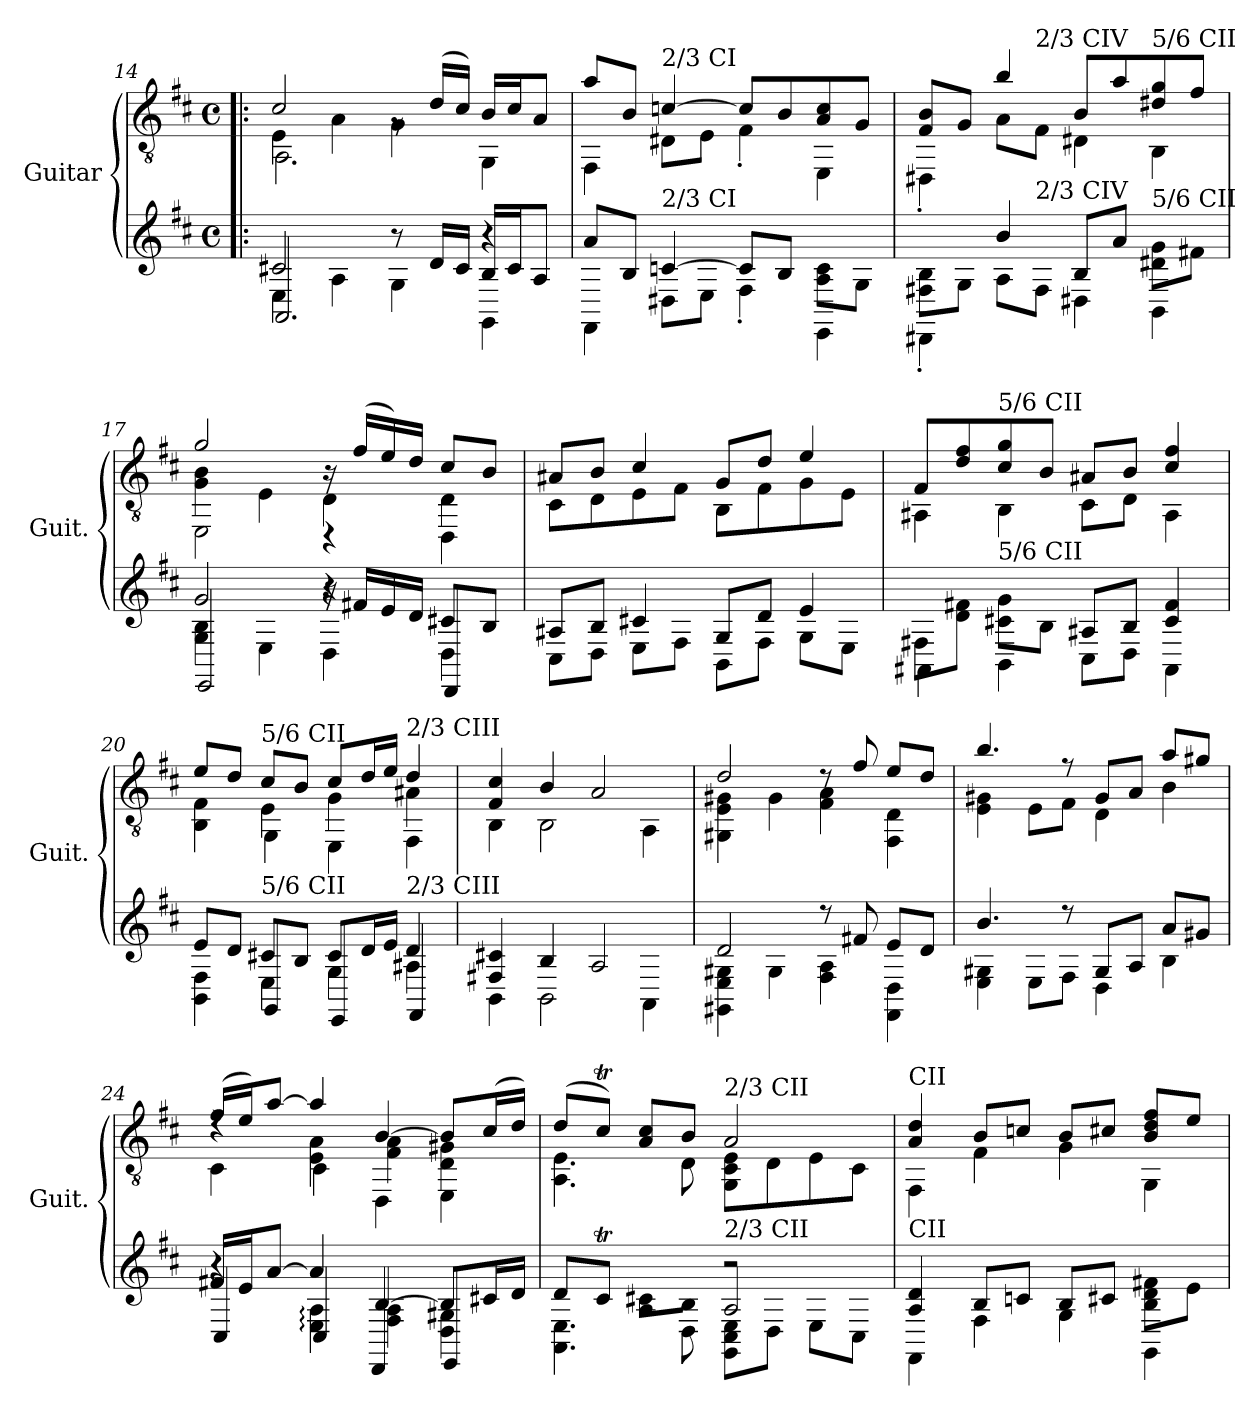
**kern	**kern
*part1	*part1
*staff2	*staff1
*I"Guitar	*
*I'Guit.	*
!!LO:LB:g=z
*	*clefGv2
*k[f#c#]	*k[f#c#]
*M4/4	*M4/4
*met(c)	*met(c)
=14!|:	=14!|:
*^	*^
*	*^	*	*^
2c#X	4E	2.AA	2c#/	4E\	2.AA\
.	4A	.	.	4A\	.
8r	4G	.	8rG	4G\	.
16dLL	.	.	(>16d/LL	.	.
16c#JJ	.	.	16c#/JJ)	.	.
16BLL	4GG	4r	16B/LL	4GG\	4ryy
16c#J	.	.	16c#/J	.	.
8AJ	.	.	8A/J	.	.
*	*v	*v	*	*	*
*	*	*	*v	*v
=15	=15	=15	=15
8aL	4FF#	8a/L	4FF#\
8BJ	.	8B/J	.
!	!	!LO:TX:a:t=2/3 CI	!
!LO:TX:a:t=2/3 CI	!	!	!
[4c	8D#XL	[4cn/	8D#X\L
.	8EJ	.	8E\J
8cL]	4F#'	8c/L]	4F#'\
8BJ	.	8B/	.
8A\ 8c\L	4EE	8A/ 8c/	4EE\
8GJ	.	8G/J	.
=16	=16	=16	=16
8F#X\ 8B\L	4DD#X'	8F#/ 8B/L	4DD#X'\
8GJ	.	8G/J	.
4b	8AL	4b/	8A\L
!	!	!	!LO:TX:a:t=2/3 CIV
!	!LO:TX:a:t=2/3 CIV	!	!
.	8F#J	.	8F#\J
8BL	4D#X	8B/L	4D#X\
8aJ	.	8a/	.
!	!	!LO:TX:a:t=5/6 CII	!
!LO:TX:a:t=5/6 CII	!	!	!
8d#X\ 8g\L	4BB	8d#X/ 8g/	4BB\
8f#XJ	.	8f#/J	.
=17	=17	=17	=17
*	*^	*	*^
2g	4G 4B	2EE	2g/	4G\ 4B\	2EE\
.	4E	.	.	4E\	.
16r	4D	4r	16r	4D\	4rDD
16f#XLL	.	.	(>16f#/LL	.	.
16e	.	.	16e/)	.	.
16dJJ	.	.	16d/JJ	.	.
8c#XL	4D	4DD	8c#/L	4D\	4DD\
8BJ	.	.	8B/J	.	.
*	*v	*v	*	*	*
*	*	*	*v	*v
!!LO:LB:g=z
=18	=18	=18	=18
8A#XL	8C#L	8A#X/L	8C#\L
8BJ	8DJ	8B/J	8D\
4c#X	8EL	4c#/	8E\
.	8F#J	.	8F#\J
8GL	8BBL	8G/L	8BB\L
8dJ	8F#J	8d/J	8F#\
4e	8GL	4e/	8G\
.	8EJ	.	8E\J
=19	=19	=19	=19
8F#XL	4AA#X	8F#/L	4AA#X\
8d\ 8f#X\J	.	8d/ 8f#/	.
!	!	!LO:TX:a:t=5/6 CII	!
!LO:TX:a:t=5/6 CII	!	!	!
8c#X\ 8g\L	4BB	8c#/ 8g/	4BB\
8BJ	.	8B/J	.
8A#XL	8C#L	8A#X/L	8C#\L
8BJ	8DJ	8B/J	8D\J
4c# 4f#	4AA#	4c#/ 4f#/	4AA#\
=20	=20	=20	=20
*	*^	*	*^
8eL	4BB 4F#	4ryy	8e/L	4BB\ 4F#\	4ryy
8dJ	.	.	8d/J	.	.
!	!	!	!LO:TX:a:t=5/6 CII	!	!
!LO:TX:a:t=5/6 CII	!	!	!	!	!
8c#XL	4E	4GG	8c#/L	4E\	4GG\
8BJ	.	.	8B/J	.	.
8c#L	4G	4EE	8c#/L	4G\	4EE\
16dL	.	.	16d/L	.	.
16eJJ	.	.	16e/JJ	.	.
!	!	!	!LO:TX:a:t=2/3 CIII	!	!
!LO:TX:a:t=2/3 CIII	!	!	!	!	!
4d	4A#X	4FF#	4d/	4A#X\	4FF#\
*	*v	*v	*	*	*
*	*	*	*v	*v
=21	=21	=21	=21
4F#X 4c#X	4BB	4F#/ 4c#/	4BB\
4B	2BB	4B/	2BB\
2A	.	2A/	.
.	4AA	.	4AA\
!!LO:PB:g=z	!!
=22	=22	=22	=22
2d	4GG# 4E 4G#X	2d/	4GG#X\ 4E\ 4G#X\
.	4G#	.	4G#\
8r	4F# 4A	8rd	4F#\ 4A\
8f#X	.	8f#/	.
8eL	4FF# 4D	8e/L	4FF#\ 4D\
8dJ	.	8d/J	.
=23	=23	=23	=23
4.b	4E 4G#X	4.b/	4E\ 4G#X\
.	8EL	.	8E\L
8r	8F#J	8rf	8F#\J
8G#L	4D	8G#/L	4D\
8AJ	.	8A/J	.
8aL	4B	8a/L	4B\
8g#XJ	.	8g#X/J	.
=24	=24	=24	=24
*	*^	*	*^
16f#XLL	4r	4C#	(>16f#/LL	4rd	4C#\
16eJ	.	.	16e/J)	.	.
[8aJ	.	.	[8a/J	.	.
4a]	4E: 4A:	4C#	4a/]	4E\: 4A\:	4C#\
[4B	4F# 4A	4DD	[4B/	4F#\ 4A\	4DD\
8BL]	4D 4G#X	4EE	8B/L]	4D\ 4G#X\	4EE\
16c#XL	.	.	(>16c#/L	.	.
16dJJ	.	.	16d/JJ)	.	.
=25	=25	=25	=25	=25	=25
8dL	4.AA 4.E	2ryy	(>8d/L	4.AA\ 4.E\	2ryy
8c#tJ	.	.	8c#t/J)	.	.
8A\ 8c#X\L	.	.	8A/ 8c#/L	.	.
8BJ	8D	.	8B/J	8D\	.
!	!	!	!LO:TX:a:t=2/3 CII	!	!
!LO:TX:a:t=2/3 CII	!	!	!	!	!
2A	8GG\ 8C#\ 8E\L	2r	2A/	8GG\ 8C#\ 8E\L	2ryy
.	8DJ	.	.	8D\	.
.	8EL	.	.	8E\	.
.	8C#J	.	.	8C#\J	.
*	*v	*v	*	*	*
*	*	*	*v	*v
!!LO:LB:g=z
=26	=26	=26	=26
!	!	!LO:TX:a:t=CII	!
!LO:TX:a:t=CII	!	!	!
4A 4d	4FF#	4A/ 4d/	4FF#\
8BL	4F#	8B/L	4F#\
8cJ	.	8cn/J	.
8BL	4G	8B/L	4G\
8c#XJ	.	8c#X/J	.
8B\ 8d\ 8f#X\L	4GG	8B/ 8d/ 8f#/L	4GG\
8eJ	.	8e/J	.
*v	*v	*	*
*	*v	*v
=	=
*-	*-
